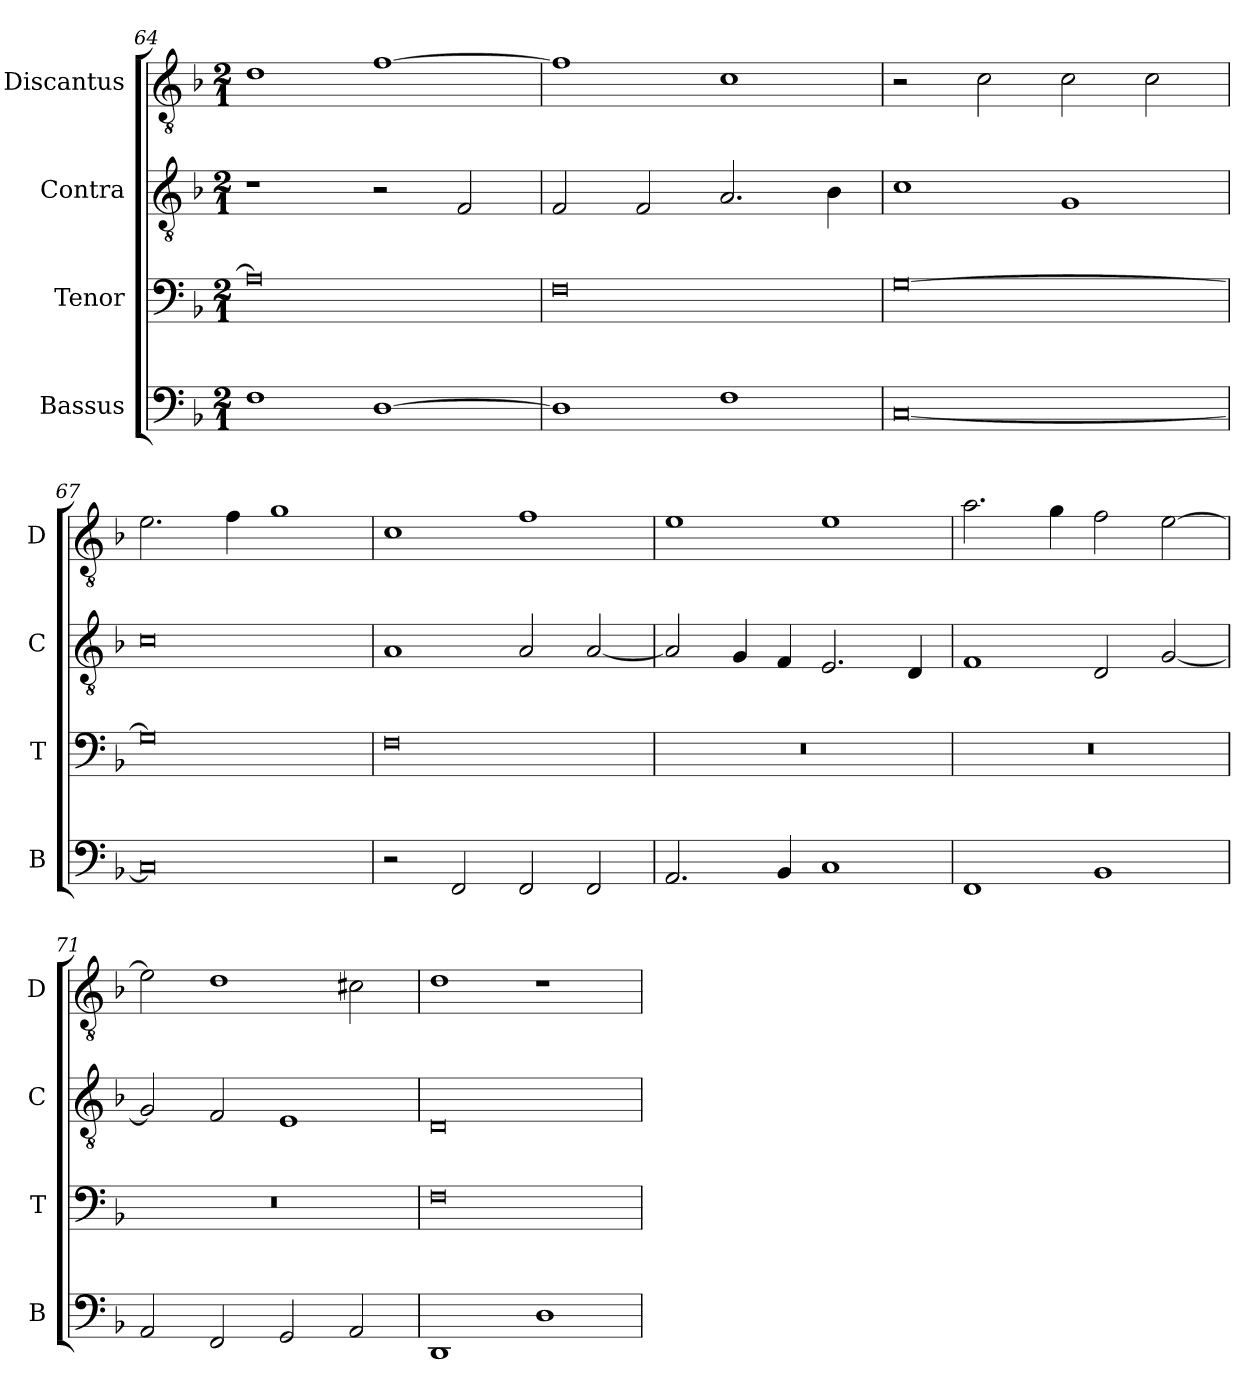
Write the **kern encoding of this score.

**kern	**kern	**kern	**kern
*part4	*part3	*part2	*part1
*staff4	*staff3	*staff2	*staff1
*I"Bassus	*I"Tenor	*I"Contra	*I"Discantus
*I'B	*I'T	*I'C	*I'D
*clefF4	*clefF4	*clefGv2	*clefGv2
*k[b-]	*k[b-]	*k[b-]	*k[b-]
*M2/1	*M2/1	*M2/1	*M2/1
=64	=64	=64	=64
1F	0A]	1r	1d
[1D	.	2r	[1f
.	.	2F/	.
=65	=65	=65	=65
1D]	0F	2F/	1f]
.	.	2F/	.
1F	.	2.A/	1c
.	.	4B-\	.
=66	=66	=66	=66
[0C	[0G	1c	2r
.	.	.	2c\
.	.	1G	2c\
.	.	.	2c\
=67	=67	=67	=67
0C]	0G]	0c	2.e\
.	.	.	4f\
.	.	.	1g
=68	=68	=68	=68
2r	0F	1A	1c
2FF/	.	.	.
2FF/	.	2A/	1f
2FF/	.	[2A/	.
=69	=69	=69	=69
2.AA/	0r	2A/]	1e
.	.	4G/	.
4BB-/	.	4F/	.
1C	.	2.E/	1e
.	.	4D/	.
=70	=70	=70	=70
1FF	0r	1F	2.a\
.	.	.	4g\
1BB-	.	2D/	2f\
.	.	[2G/	[2e\
=71	=71	=71	=71
2AA/	0r	2G/]	2e\]
2FF/	.	2F/	1d
2GG/	.	1E	.
2AA/	.	.	2c#X\
=72	=72	=72	=72
1DD	0F	0D	1d
1D	.	.	1r
=	=	=	=
*-	*-	*-	*-
